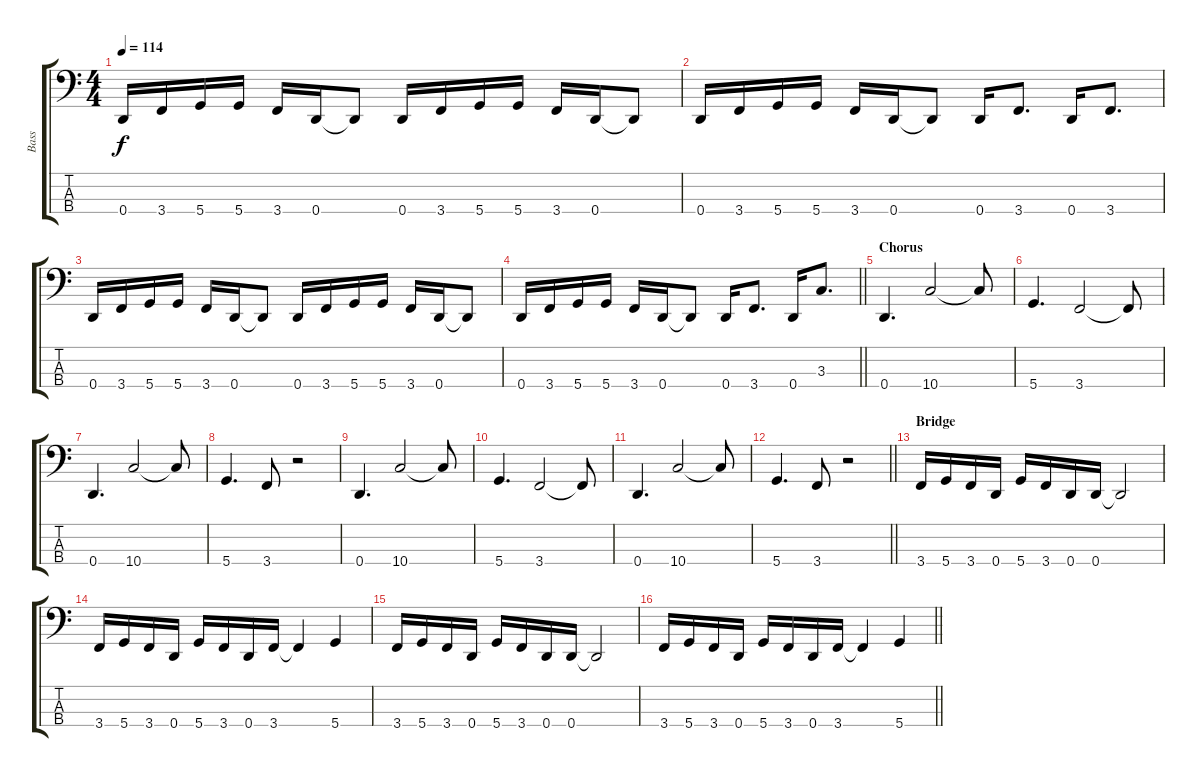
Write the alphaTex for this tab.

\track ("Bass" "Bass") {instrument electricbasspick}
\staff {score tabs}
\tuning (G2 D2 A1 D1) {hide}
\ts (4 4)
\tempo 114
\clef f4
\ks c
0.4.16{dy f} 3.4.16 5.4.16 5.4.16 3.4.16 0.4.16 0.4{t}.8 0.4.16 3.4.16 5.4.16 5.4.16 3.4.16 0.4.16 0.4{t}.8 |
0.4.16 3.4.16 5.4.16 5.4.16 3.4.16 0.4.16 0.4{t}.8 0.4.16 3.4.8{d} 0.4.16 3.4.8{d} |
0.4.16 3.4.16 5.4.16 5.4.16 3.4.16 0.4.16 0.4{t}.8 0.4.16 3.4.16 5.4.16 5.4.16 3.4.16 0.4.16 0.4{t}.8 |
\barLineRight lightlight
0.4.16 3.4.16 5.4.16 5.4.16 3.4.16 0.4.16 0.4{t}.8 0.4.16 3.4.8{d} 0.4.16 3.3.8{d} |
\section ("" "Chorus")
0.4.4{d} 10.4.2 10.4{t}.8 |
5.4.4{d} 3.4.2 3.4{t}.8 |
0.4.4{d} 10.4.2 10.4{t}.8 |
5.4.4{d} 3.4.8 r.2 |
0.4.4{d} 10.4.2 10.4{t}.8 |
5.4.4{d} 3.4.2 3.4{t}.8 |
0.4.4{d} 10.4.2 10.4{t}.8 |
\barLineRight lightlight
5.4.4{d} 3.4.8 r.2 |
\section ("" "Bridge")
3.4.16 5.4.16 3.4.16 0.4.16 5.4.16 3.4.16 0.4.16 0.4.16 0.4{t}.2 |
3.4.16 5.4.16 3.4.16 0.4.16 5.4.16 3.4.16 0.4.16 3.4.16 3.4{t}.4 5.4.4 |
3.4.16 5.4.16 3.4.16 0.4.16 5.4.16 3.4.16 0.4.16 0.4.16 0.4{t}.2 |
\barLineRight lightlight
3.4.16 5.4.16 3.4.16 0.4.16 5.4.16 3.4.16 0.4.16 3.4.16 3.4{t}.4 5.4.4
